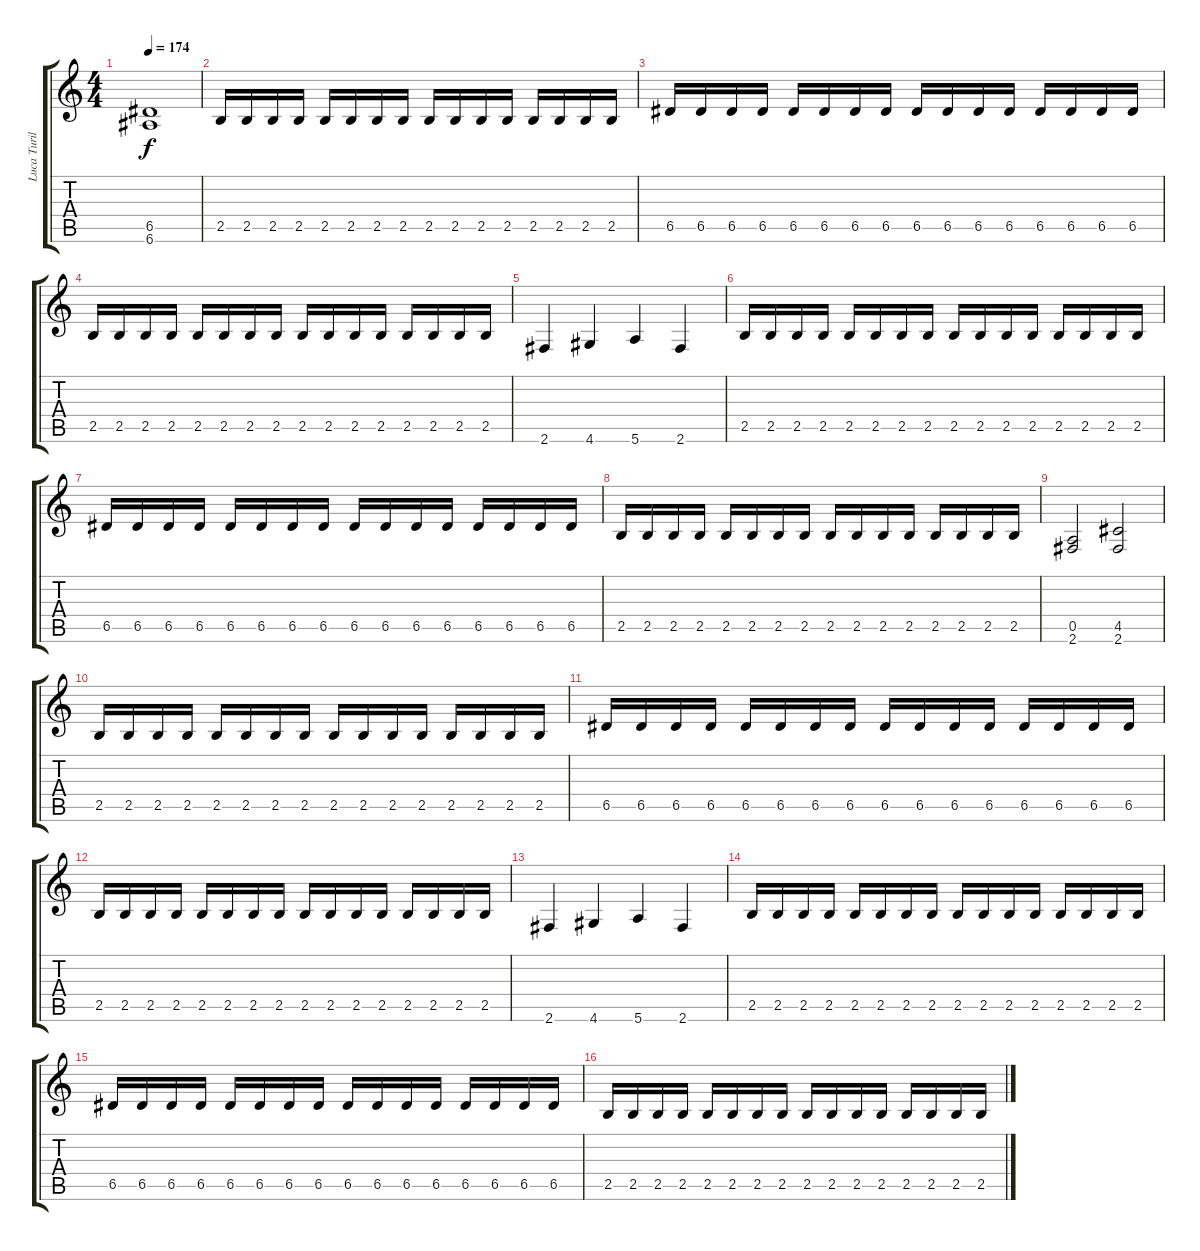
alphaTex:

\track ("Luca Turilli (Gtr 2)" "Luca Turil") {instrument distortionguitar}
\staff {score tabs}
\tuning (E4 B3 G3 D3 A2 E2) {hide}
\ts (4 4)
\tempo 174
\clef g2
\ks c
(6.5 6.6).1{dy f} |
2.5.16 2.5.16 2.5.16 2.5.16 2.5.16 2.5.16 2.5.16 2.5.16 2.5.16 2.5.16 2.5.16 2.5.16 2.5.16 2.5.16 2.5.16 2.5.16 |
6.5.16 6.5.16 6.5.16 6.5.16 6.5.16 6.5.16 6.5.16 6.5.16 6.5.16 6.5.16 6.5.16 6.5.16 6.5.16 6.5.16 6.5.16 6.5.16 |
2.5.16 2.5.16 2.5.16 2.5.16 2.5.16 2.5.16 2.5.16 2.5.16 2.5.16 2.5.16 2.5.16 2.5.16 2.5.16 2.5.16 2.5.16 2.5.16 |
2.6.4 4.6.4 5.6.4 2.6.4 |
2.5.16 2.5.16 2.5.16 2.5.16 2.5.16 2.5.16 2.5.16 2.5.16 2.5.16 2.5.16 2.5.16 2.5.16 2.5.16 2.5.16 2.5.16 2.5.16 |
6.5.16 6.5.16 6.5.16 6.5.16 6.5.16 6.5.16 6.5.16 6.5.16 6.5.16 6.5.16 6.5.16 6.5.16 6.5.16 6.5.16 6.5.16 6.5.16 |
2.5.16 2.5.16 2.5.16 2.5.16 2.5.16 2.5.16 2.5.16 2.5.16 2.5.16 2.5.16 2.5.16 2.5.16 2.5.16 2.5.16 2.5.16 2.5.16 |
(0.5 2.6).2 (4.5 2.6).2 |
2.5.16 2.5.16 2.5.16 2.5.16 2.5.16 2.5.16 2.5.16 2.5.16 2.5.16 2.5.16 2.5.16 2.5.16 2.5.16 2.5.16 2.5.16 2.5.16 |
6.5.16 6.5.16 6.5.16 6.5.16 6.5.16 6.5.16 6.5.16 6.5.16 6.5.16 6.5.16 6.5.16 6.5.16 6.5.16 6.5.16 6.5.16 6.5.16 |
2.5.16 2.5.16 2.5.16 2.5.16 2.5.16 2.5.16 2.5.16 2.5.16 2.5.16 2.5.16 2.5.16 2.5.16 2.5.16 2.5.16 2.5.16 2.5.16 |
2.6.4 4.6.4 5.6.4 2.6.4 |
2.5.16 2.5.16 2.5.16 2.5.16 2.5.16 2.5.16 2.5.16 2.5.16 2.5.16 2.5.16 2.5.16 2.5.16 2.5.16 2.5.16 2.5.16 2.5.16 |
6.5.16 6.5.16 6.5.16 6.5.16 6.5.16 6.5.16 6.5.16 6.5.16 6.5.16 6.5.16 6.5.16 6.5.16 6.5.16 6.5.16 6.5.16 6.5.16 |
2.5.16 2.5.16 2.5.16 2.5.16 2.5.16 2.5.16 2.5.16 2.5.16 2.5.16 2.5.16 2.5.16 2.5.16 2.5.16 2.5.16 2.5.16 2.5.16
